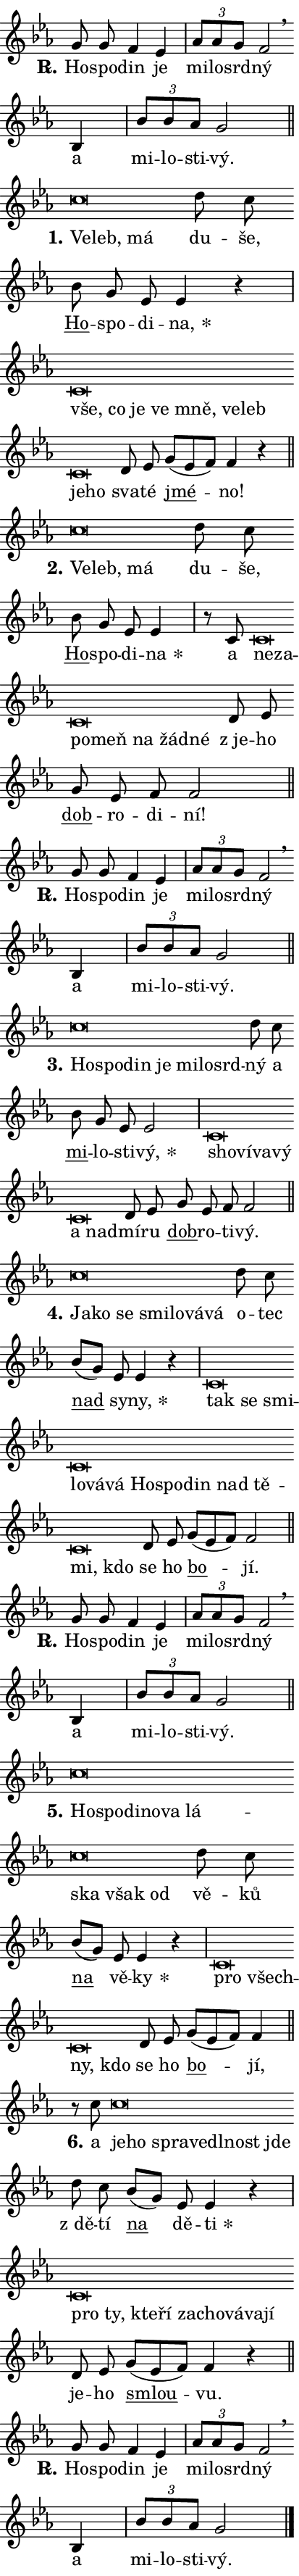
\version "2.24.0"
\header { tagline = "" }
\paper {
  indent = 0\cm
  top-margin = 0\cm
  right-margin = 0.13\cm % to fit lyric hyphens
  bottom-margin = 0\cm
  left-margin = 0\cm
  paper-width = 7\cm
  page-breaking = #ly:one-page-breaking
  system-system-spacing.basic-distance = #11
  score-system-spacing.basic-distance = #11
  ragged-last = ##f
}


%% Author: Thomas Morley
%% https://lists.gnu.org/archive/html/lilypond-user/2020-05/msg00002.html
#(define (line-position grob)
"Returns position of @var[grob} in current system:
   @code{'start}, if at first time-step
   @code{'end}, if at last time-step
   @code{'middle} otherwise
"
  (let* ((col (ly:item-get-column grob))
         (ln (ly:grob-object col 'left-neighbor))
         (rn (ly:grob-object col 'right-neighbor))
         (col-to-check-left (if (ly:grob? ln) ln col))
         (col-to-check-right (if (ly:grob? rn) rn col))
         (break-dir-left
           (and
             (ly:grob-property col-to-check-left 'non-musical #f)
             (ly:item-break-dir col-to-check-left)))
         (break-dir-right
           (and
             (ly:grob-property col-to-check-right 'non-musical #f)
             (ly:item-break-dir col-to-check-right))))
        (cond ((eqv? 1 break-dir-left) 'start)
              ((eqv? -1 break-dir-right) 'end)
              (else 'middle))))

#(define (tranparent-at-line-position vctor)
  (lambda (grob)
  "Relying on @code{line-position} select the relevant enry from @var{vctor}.
Used to determine transparency,"
    (case (line-position grob)
      ((end) (not (vector-ref vctor 0)))
      ((middle) (not (vector-ref vctor 1)))
      ((start) (not (vector-ref vctor 2))))))

noteHeadBreakVisibility =
#(define-music-function (break-visibility)(vector?)
"Makes @code{NoteHead}s transparent relying on @var{break-visibility}"
#{
  \override NoteHead.transparent =
    #(tranparent-at-line-position break-visibility)
#})

#(define delete-ledgers-for-transparent-note-heads
  (lambda (grob)
    "Reads whether a @code{NoteHead} is transparent.
If so this @code{NoteHead} is removed from @code{'note-heads} from
@var{grob}, which is supposed to be @code{LedgerLineSpanner}.
As a result ledgers are not printed for this @code{NoteHead}"
    (let* ((nhds-array (ly:grob-object grob 'note-heads))
           (nhds-list
             (if (ly:grob-array? nhds-array)
                 (ly:grob-array->list nhds-array)
                 '()))
           ;; Relies on the transparent-property being done before
           ;; Staff.LedgerLineSpanner.after-line-breaking is executed.
           ;; This is fragile ...
           (to-keep
             (remove
               (lambda (nhd)
                 (ly:grob-property nhd 'transparent #f))
               nhds-list)))
      ;; TODO find a better method to iterate over grob-arrays, similiar
      ;; to filter/remove etc for lists
      ;; For now rebuilt from scratch
      (set! (ly:grob-object grob 'note-heads)  '())
      (for-each
        (lambda (nhd)
          (ly:pointer-group-interface::add-grob grob 'note-heads nhd))
        to-keep))))

squashNotes = {
  \override NoteHead.X-extent = #'(-0.2 . 0.2)
  \override NoteHead.Y-extent = #'(-0.75 . 0)
  \override NoteHead.stencil =
    #(lambda (grob)
       (let ((pos (ly:grob-property grob 'staff-position)))
         (begin
           (if (< pos -7) (display "ERROR: Lower brevis then expected\n") (display ""))
           (if (<= pos -6) ly:text-interface::print ly:note-head::print))))
}
unSquashNotes = {
  \revert NoteHead.X-extent
  \revert NoteHead.Y-extent
  \revert NoteHead.stencil
}

hideNotes = \noteHeadBreakVisibility #begin-of-line-visible
unHideNotes = \noteHeadBreakVisibility #all-visible

% work-around for resetting accidentals
% https://lilypond.org/doc/v2.23/Documentation/notation/displaying-rhythms#unmetered-music
cadenzaMeasure = {
  \cadenzaOff
  \partial 1024 s1024
  \cadenzaOn
}

#(define-markup-command (accent layout props text) (markup?)
  "Underline accented syllable"
  (interpret-markup layout props
    #{\markup \override #'(offset . 4.3) \underline { #text }#}))

responsum = \markup \concat {
  "R" \hspace #-1.05 \path #0.1 #'((moveto 0 0.07) (lineto 0.9 0.8)) \hspace #0.05 "."
}

spaceSize = #0.6828661417322834 % exact space size for TeX Gyre Schola

\layout {
  \context {
    \Staff
    \remove "Time_signature_engraver"
    \override LedgerLineSpanner.after-line-breaking = #delete-ledgers-for-transparent-note-heads
  }
  \context {
    \Lyrics {
      \override LyricSpace.minimum-distance = \spaceSize
      \override LyricText.font-name = #"TeX Gyre Schola"
      \override LyricText.font-size = 1
      \override StanzaNumber.font-name = #"TeX Gyre Schola Bold"
      \override StanzaNumber.font-size = 1
    }
  }
  \context {
    \Score 
    \override NoteHead.text =
      #(lambda (grob) 
        (let ((pos (ly:grob-property grob 'staff-position)))
          #{\markup {
            \combine
              \halign #-0.55 \raise #(if (= pos -6) 0 0.5) \override #'(thickness . 2) \draw-line #'(3.2 . 0)
              \musicglyph "noteheads.sM1"
          }#}))
  }
}

% magnetic-lyrics.ily
%
%   written by
%     Jean Abou Samra <jean@abou-samra.fr>
%     Werner Lemberg <wl@gnu.org>
%
%   adapted by
%     Jiri Hon <jiri.hon@gmail.com>
%
% Version 2022-Apr-15

% https://www.mail-archive.com/lilypond-user@gnu.org/msg149350.html

#(define (Left_hyphen_pointer_engraver context)
   "Collect syllable-hyphen-syllable occurrences in lyrics and store
them in properties.  This engraver only looks to the left.  For
example, if the lyrics input is @code{foo -- bar}, it does the
following.

@itemize @bullet
@item
Set the @code{text} property of the @code{LyricHyphen} grob between
@q{foo} and @q{bar} to @code{foo}.

@item
Set the @code{left-hyphen} property of the @code{LyricText} grob with
text @q{foo} to the @code{LyricHyphen} grob between @q{foo} and
@q{bar}.
@end itemize

Use this auxiliary engraver in combination with the
@code{lyric-@/text::@/apply-@/magnetic-@/offset!} hook."
   (let ((hyphen #f)
         (text #f))
     (make-engraver
      (acknowledgers
       ((lyric-syllable-interface engraver grob source-engraver)
        (set! text grob)))
      (end-acknowledgers
       ((lyric-hyphen-interface engraver grob source-engraver)
        ;(when (not (grob::has-interface grob 'lyric-space-interface))
          (set! hyphen grob)));)
      ((stop-translation-timestep engraver)
       (when (and text hyphen)
         (ly:grob-set-object! text 'left-hyphen hyphen))
       (set! text #f)
       (set! hyphen #f)))))

#(define (lyric-text::apply-magnetic-offset! grob)
   "If the space between two syllables is less than the value in
property @code{LyricText@/.details@/.squash-threshold}, move the right
syllable to the left so that it gets concatenated with the left
syllable.

Use this function as a hook for
@code{LyricText@/.after-@/line-@/breaking} if the
@code{Left_@/hyphen_@/pointer_@/engraver} is active."
   (let ((hyphen (ly:grob-object grob 'left-hyphen #f)))
     (when hyphen
       (let ((left-text (ly:spanner-bound hyphen LEFT)))
         (when (grob::has-interface left-text 'lyric-syllable-interface)
           (let* ((common (ly:grob-common-refpoint grob left-text X))
                  (this-x-ext (ly:grob-extent grob common X))
                  (left-x-ext
                   (begin
                     ;; Trigger magnetism for left-text.
                     (ly:grob-property left-text 'after-line-breaking)
                     (ly:grob-extent left-text common X)))
                  ;; `delta` is the gap width between two syllables.
                  (delta (- (interval-start this-x-ext)
                            (interval-end left-x-ext)))
                  (details (ly:grob-property grob 'details))
                  (threshold (assoc-get 'squash-threshold details 0.2)))
             (when (< delta threshold)
               (let* (;; We have to manipulate the input text so that
                      ;; ligatures crossing syllable boundaries are not
                      ;; disabled.  For languages based on the Latin
                      ;; script this is essentially a beautification.
                      ;; However, for non-Western scripts it can be a
                      ;; necessity.
                      (lt (ly:grob-property left-text 'text))
                      (rt (ly:grob-property grob 'text))
                      (is-space (grob::has-interface hyphen 'lyric-space-interface))
                      (space (if is-space " " ""))
                      (extra-delta (if is-space spaceSize 0))
                      ;; Append new syllable.
                      (ltrt-space (if (and (string? lt) (string? rt))
                                (string-append lt space rt)
                                (make-concat-markup (list lt space rt))))
                      ;; Right-align `ltrt` to the right side.
                      (ltrt-space-markup (grob-interpret-markup
                               grob
                               (make-translate-markup
                                (cons (interval-length this-x-ext) 0)
                                (make-right-align-markup ltrt-space)))))
                 (begin
                   ;; Don't print `left-text`.
                   (ly:grob-set-property! left-text 'stencil #f)
                   ;; Set text and stencil (which holds all collected
                   ;; syllables so far) and shift it to the left.
                   (ly:grob-set-property! grob 'text ltrt-space)
                   (ly:grob-set-property! grob 'stencil ltrt-space-markup)
                   (ly:grob-translate-axis! grob (- (- delta extra-delta)) X))))))))))


#(define (lyric-hyphen::displace-bounds-first grob)
   ;; Make very sure this callback isn't triggered too early.
   (let ((left (ly:spanner-bound grob LEFT))
         (right (ly:spanner-bound grob RIGHT)))
     (ly:grob-property left 'after-line-breaking)
     (ly:grob-property right 'after-line-breaking)
     (ly:lyric-hyphen::print grob)))

squashThreshold = #0.4

\layout {
  \context {
    \Lyrics
    \consists #Left_hyphen_pointer_engraver
    \override LyricText.after-line-breaking =
      #lyric-text::apply-magnetic-offset!
    \override LyricHyphen.stencil = #lyric-hyphen::displace-bounds-first
    \override LyricText.details.squash-threshold = \squashThreshold
    \override LyricHyphen.minimum-distance = 0
    \override LyricHyphen.minimum-length = \squashThreshold
  }
}

squashText = \override LyricText.details.squash-threshold = 9999
unSquashText = \override LyricText.details.squash-threshold = \squashThreshold

leftText = \override LyricText.self-alignment-X = #LEFT
unLeftText = \revert LyricText.self-alignment-X

starOffset = #(lambda (grob) 
                (let ((x_offset (ly:self-alignment-interface::aligned-on-x-parent grob)))
                  (if (= x_offset 0) 0 (+ x_offset 1.2))))

star = #(define-music-function (syllable)(string?)
"Append star separator at the end of a syllable"
#{
  \once \override LyricText.X-offset = #starOffset
  \lyricmode { \markup {
    #syllable
    \override #'((font-name . "TeX Gyre Schola Bold")) \hspace #0.2 \lower #0.65 \larger "*"
  } }
#})

starAccent = #(define-music-function (syllable)(string?)
"Append star separator at the end of a syllable and make accent"
#{
  \once \override LyricText.X-offset = #starOffset
  \lyricmode { \markup {
    \accent #syllable
    \override #'((font-name . "TeX Gyre Schola Bold")) \hspace #0.2 \lower #0.65 \larger "*"
  } }
#})

breath = #(define-music-function (syllable)(string?)
"Append breathing indicator at the end of a syllable"
#{
  \lyricmode { \markup { #syllable "+" } }
#})

optionalBreath = #(define-music-function (syllable)(string?)
"Append optional breathing indicator at the end of a syllable"
#{
  \lyricmode { \markup { #syllable "(+)" } }
#})


\score {
    <<
        \new Voice = "melody" { \cadenzaOn \key es \major \relative { g'8 g f4 es \cadenzaMeasure \bar "|" \tuplet 3/2 { as8[ as g] } f2 \breathe \bar "" bes,4 \cadenzaMeasure \bar "|" \tuplet 3/2 {bes'8[ bes as] } g2 \cadenzaMeasure \bar "||" \break } }
        \new Lyrics \lyricsto "melody" { \lyricmode { \set stanza = \responsum
Ho -- spo -- din je mi -- lo -- srd -- ný a mi -- lo -- sti -- vý. } }
    >>
    \layout {}
}

\score {
    <<
        \new Voice = "melody" { \cadenzaOn \key es \major \relative { \squashNotes c''\breve*1/16 \hideNotes \breve*1/16 \breve*1/16 \bar "" \unHideNotes \unSquashNotes d8 c \bar "" bes g es es4 r \cadenzaMeasure \bar "|" \squashNotes c\breve*1/16 \hideNotes \breve*1/16 \bar "" \breve*1/16 \bar "" \breve*1/16 \bar "" \breve*1/16 \bar "" \breve*1/16 \bar "" \breve*1/16 \bar "" \breve*1/16 \breve*1/16 \bar "" \unHideNotes \unSquashNotes d8 es \bar "" g[( es f)] f4 r \cadenzaMeasure \bar "||" \break } }
        \new Lyrics \lyricsto "melody" { \lyricmode { \set stanza = "1."
\leftText Ve -- \squashText leb, má \unLeftText \unSquashText du -- še, \markup \accent Ho -- spo -- di -- \star na, \leftText vše, \squashText co je ve mně, ve -- leb je -- ho \unLeftText \unSquashText sva -- té \markup \accent jmé -- no! } }
    >>
    \layout {}
}

\score {
    <<
        \new Voice = "melody" { \cadenzaOn \key es \major \relative { \squashNotes c''\breve*1/16 \hideNotes \breve*1/16 \breve*1/16 \bar "" \unHideNotes \unSquashNotes d8 c \bar "" bes g es es4 \cadenzaMeasure \bar "|" r8 c8 \squashNotes c\breve*1/16 \hideNotes \breve*1/16 \bar "" \breve*1/16 \bar "" \breve*1/16 \bar "" \breve*1/16 \bar "" \breve*1/16 \breve*1/16 \bar "" \unHideNotes \unSquashNotes d8 es \bar "" g es f f2 \cadenzaMeasure \bar "||" \break } }
        \new Lyrics \lyricsto "melody" { \lyricmode { \set stanza = "2."
\leftText Ve -- \squashText leb, má \unLeftText \unSquashText du -- še, \markup \accent Ho -- spo -- di -- \star na a \leftText ne -- \squashText za -- po -- meň na žád -- né \unLeftText \unSquashText "z je" -- ho \markup \accent dob -- ro -- di -- ní! } }
    >>
    \layout {}
}

\score {
    <<
        \new Voice = "melody" { \cadenzaOn \key es \major \relative { g'8 g f4 es \cadenzaMeasure \bar "|" \tuplet 3/2 { as8[ as g] } f2 \breathe \bar "" bes,4 \cadenzaMeasure \bar "|" \tuplet 3/2 {bes'8[ bes as] } g2 \cadenzaMeasure \bar "||" \break } }
        \new Lyrics \lyricsto "melody" { \lyricmode { \set stanza = \responsum
Ho -- spo -- din je mi -- lo -- srd -- ný a mi -- lo -- sti -- vý. } }
    >>
    \layout {}
}

\score {
    <<
        \new Voice = "melody" { \cadenzaOn \key es \major \relative { \squashNotes c''\breve*1/16 \hideNotes \breve*1/16 \bar "" \breve*1/16 \bar "" \breve*1/16 \bar "" \breve*1/16 \bar "" \breve*1/16 \breve*1/16 \bar "" \unHideNotes \unSquashNotes d8 c \bar "" bes g es es2 \cadenzaMeasure \bar "|" \squashNotes c\breve*1/16 \hideNotes \breve*1/16 \bar "" \breve*1/16 \bar "" \breve*1/16 \bar "" \breve*1/16 \breve*1/16 \bar "" \unHideNotes \unSquashNotes d8 es \bar "" g es f f2 \cadenzaMeasure \bar "||" \break } }
        \new Lyrics \lyricsto "melody" { \lyricmode { \set stanza = "3."
\leftText Ho -- \squashText spo -- din je mi -- lo -- srd -- \unLeftText \unSquashText ný a \markup \accent mi -- lo -- sti -- \star vý, \leftText sho -- \squashText ví -- va -- vý a nad -- \unLeftText \unSquashText mí -- ru \markup \accent dob -- ro -- ti -- vý. } }
    >>
    \layout {}
}

\score {
    <<
        \new Voice = "melody" { \cadenzaOn \key es \major \relative { \squashNotes c''\breve*1/16 \hideNotes \breve*1/16 \bar "" \breve*1/16 \bar "" \breve*1/16 \bar "" \breve*1/16 \bar "" \breve*1/16 \breve*1/16 \bar "" \unHideNotes \unSquashNotes d8 c \bar "" bes[( g)] es es4 r \cadenzaMeasure \bar "|" \squashNotes c\breve*1/16 \hideNotes \breve*1/16 \bar "" \breve*1/16 \bar "" \breve*1/16 \bar "" \breve*1/16 \bar "" \breve*1/16 \bar "" \breve*1/16 \bar "" \breve*1/16 \bar "" \breve*1/16 \bar "" \breve*1/16 \bar "" \breve*1/16 \bar "" \breve*1/16 \breve*1/16 \bar "" \unHideNotes \unSquashNotes d8 es \bar "" g[( es f)] f2 \cadenzaMeasure \bar "||" \break } }
        \new Lyrics \lyricsto "melody" { \lyricmode { \set stanza = "4."
\leftText Ja -- \squashText ko se smi -- lo -- vá -- vá \unLeftText \unSquashText o -- tec \markup \accent nad sy -- \star ny, \leftText tak \squashText se smi -- lo -- vá -- vá Ho -- spo -- din nad tě -- mi, kdo \unLeftText \unSquashText se ho \markup \accent bo -- jí. } }
    >>
    \layout {}
}

\score {
    <<
        \new Voice = "melody" { \cadenzaOn \key es \major \relative { g'8 g f4 es \cadenzaMeasure \bar "|" \tuplet 3/2 { as8[ as g] } f2 \breathe \bar "" bes,4 \cadenzaMeasure \bar "|" \tuplet 3/2 {bes'8[ bes as] } g2 \cadenzaMeasure \bar "||" \break } }
        \new Lyrics \lyricsto "melody" { \lyricmode { \set stanza = \responsum
Ho -- spo -- din je mi -- lo -- srd -- ný a mi -- lo -- sti -- vý. } }
    >>
    \layout {}
}

\score {
    <<
        \new Voice = "melody" { \cadenzaOn \key es \major \relative { \squashNotes c''\breve*1/16 \hideNotes \breve*1/16 \bar "" \breve*1/16 \bar "" \breve*1/16 \bar "" \breve*1/16 \bar "" \breve*1/16 \bar "" \breve*1/16 \bar "" \breve*1/16 \breve*1/16 \bar "" \unHideNotes \unSquashNotes d8 c \bar "" bes[( g)] es es4 r \cadenzaMeasure \bar "|" \squashNotes c\breve*1/16 \hideNotes \breve*1/16 \bar "" \breve*1/16 \breve*1/16 \bar "" \unHideNotes \unSquashNotes d8 es \bar "" g[( es f)] f4 \cadenzaMeasure \bar "||" \break } }
        \new Lyrics \lyricsto "melody" { \lyricmode { \set stanza = "5."
\leftText Ho -- \squashText spo -- di -- no -- va lá -- ska však od \unLeftText \unSquashText vě -- ků \markup \accent na vě -- \star ky \leftText pro \squashText všech -- ny, kdo \unLeftText \unSquashText se ho \markup \accent bo -- jí, } }
    >>
    \layout {}
}

\score {
    <<
        \new Voice = "melody" { \cadenzaOn \key es \major \relative { r8 c''8 \squashNotes c\breve*1/16 \hideNotes \breve*1/16 \bar "" \breve*1/16 \bar "" \breve*1/16 \bar "" \breve*1/16 \bar "" \breve*1/16 \breve*1/16 \bar "" \unHideNotes \unSquashNotes d8 c \bar "" bes[( g)] es es4 r \cadenzaMeasure \bar "|" \squashNotes c\breve*1/16 \hideNotes \breve*1/16 \bar "" \breve*1/16 \bar "" \breve*1/16 \bar "" \breve*1/16 \bar "" \breve*1/16 \bar "" \breve*1/16 \bar "" \breve*1/16 \breve*1/16 \bar "" \unHideNotes \unSquashNotes d8 es \bar "" g[( es f)] f4 r \cadenzaMeasure \bar "||" \break } }
        \new Lyrics \lyricsto "melody" { \lyricmode { \set stanza = "6."
a \leftText je -- \squashText ho spra -- ve -- dl -- nost jde \unLeftText \unSquashText "z dě" -- tí \markup \accent na dě -- \star ti \leftText pro \squashText ty, kte -- ří za -- cho -- vá -- va -- jí \unLeftText \unSquashText je -- ho \markup \accent smlou -- vu. } }
    >>
    \layout {}
}

\score {
    <<
        \new Voice = "melody" { \cadenzaOn \key es \major \relative { g'8 g f4 es \cadenzaMeasure \bar "|" \tuplet 3/2 { as8[ as g] } f2 \breathe \bar "" bes,4 \cadenzaMeasure \bar "|" \tuplet 3/2 {bes'8[ bes as] } g2 \cadenzaMeasure \bar "||" \break } \bar "|." }
        \new Lyrics \lyricsto "melody" { \lyricmode { \set stanza = \responsum
Ho -- spo -- din je mi -- lo -- srd -- ný a mi -- lo -- sti -- vý. } }
    >>
    \layout {}
}
